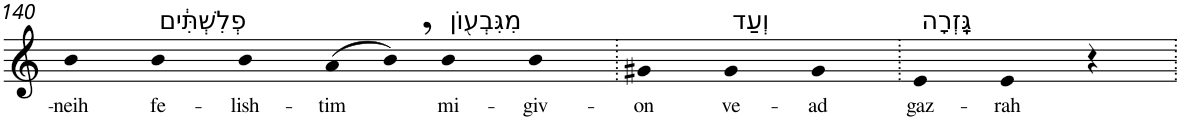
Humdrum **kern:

**kern	**text
*part1	*part1
*staff1	*staff1
*I"Piano	*
*I'Pno	*
!!LO:PB:g=z
*clefG2	*
*k[]	*
=140	=140
!	!LO:LY:b
4b	-neih
!LO:TX:a:t=פְלִשְׁתִּ֔ים	!
!	!LO:LY:b
4b	fe-
!	!LO:LY:b
4b	-lish-
!	!LO:LY:b
(>8a	-tim
8b,)	.
!LO:TX:a:t=מִגִּבְע֖וֹן	!
!	!LO:LY:b
4b	mi-
!	!LO:LY:b
4b	-giv-
=141.	=141.
!	!LO:LY:b
4g#X	-on
!LO:TX:a:t=וְעַד	!
!	!LO:LY:b
4g#	ve-
!	!LO:LY:b
4g#	-ad
=142.	=142.
!LO:TX:a:t=גָּֽזְרָה	!
!	!LO:LY:b
4e	gaz-
!	!LO:LY:b
4e	-rah
4r	.
=.	=.
*-	*-
